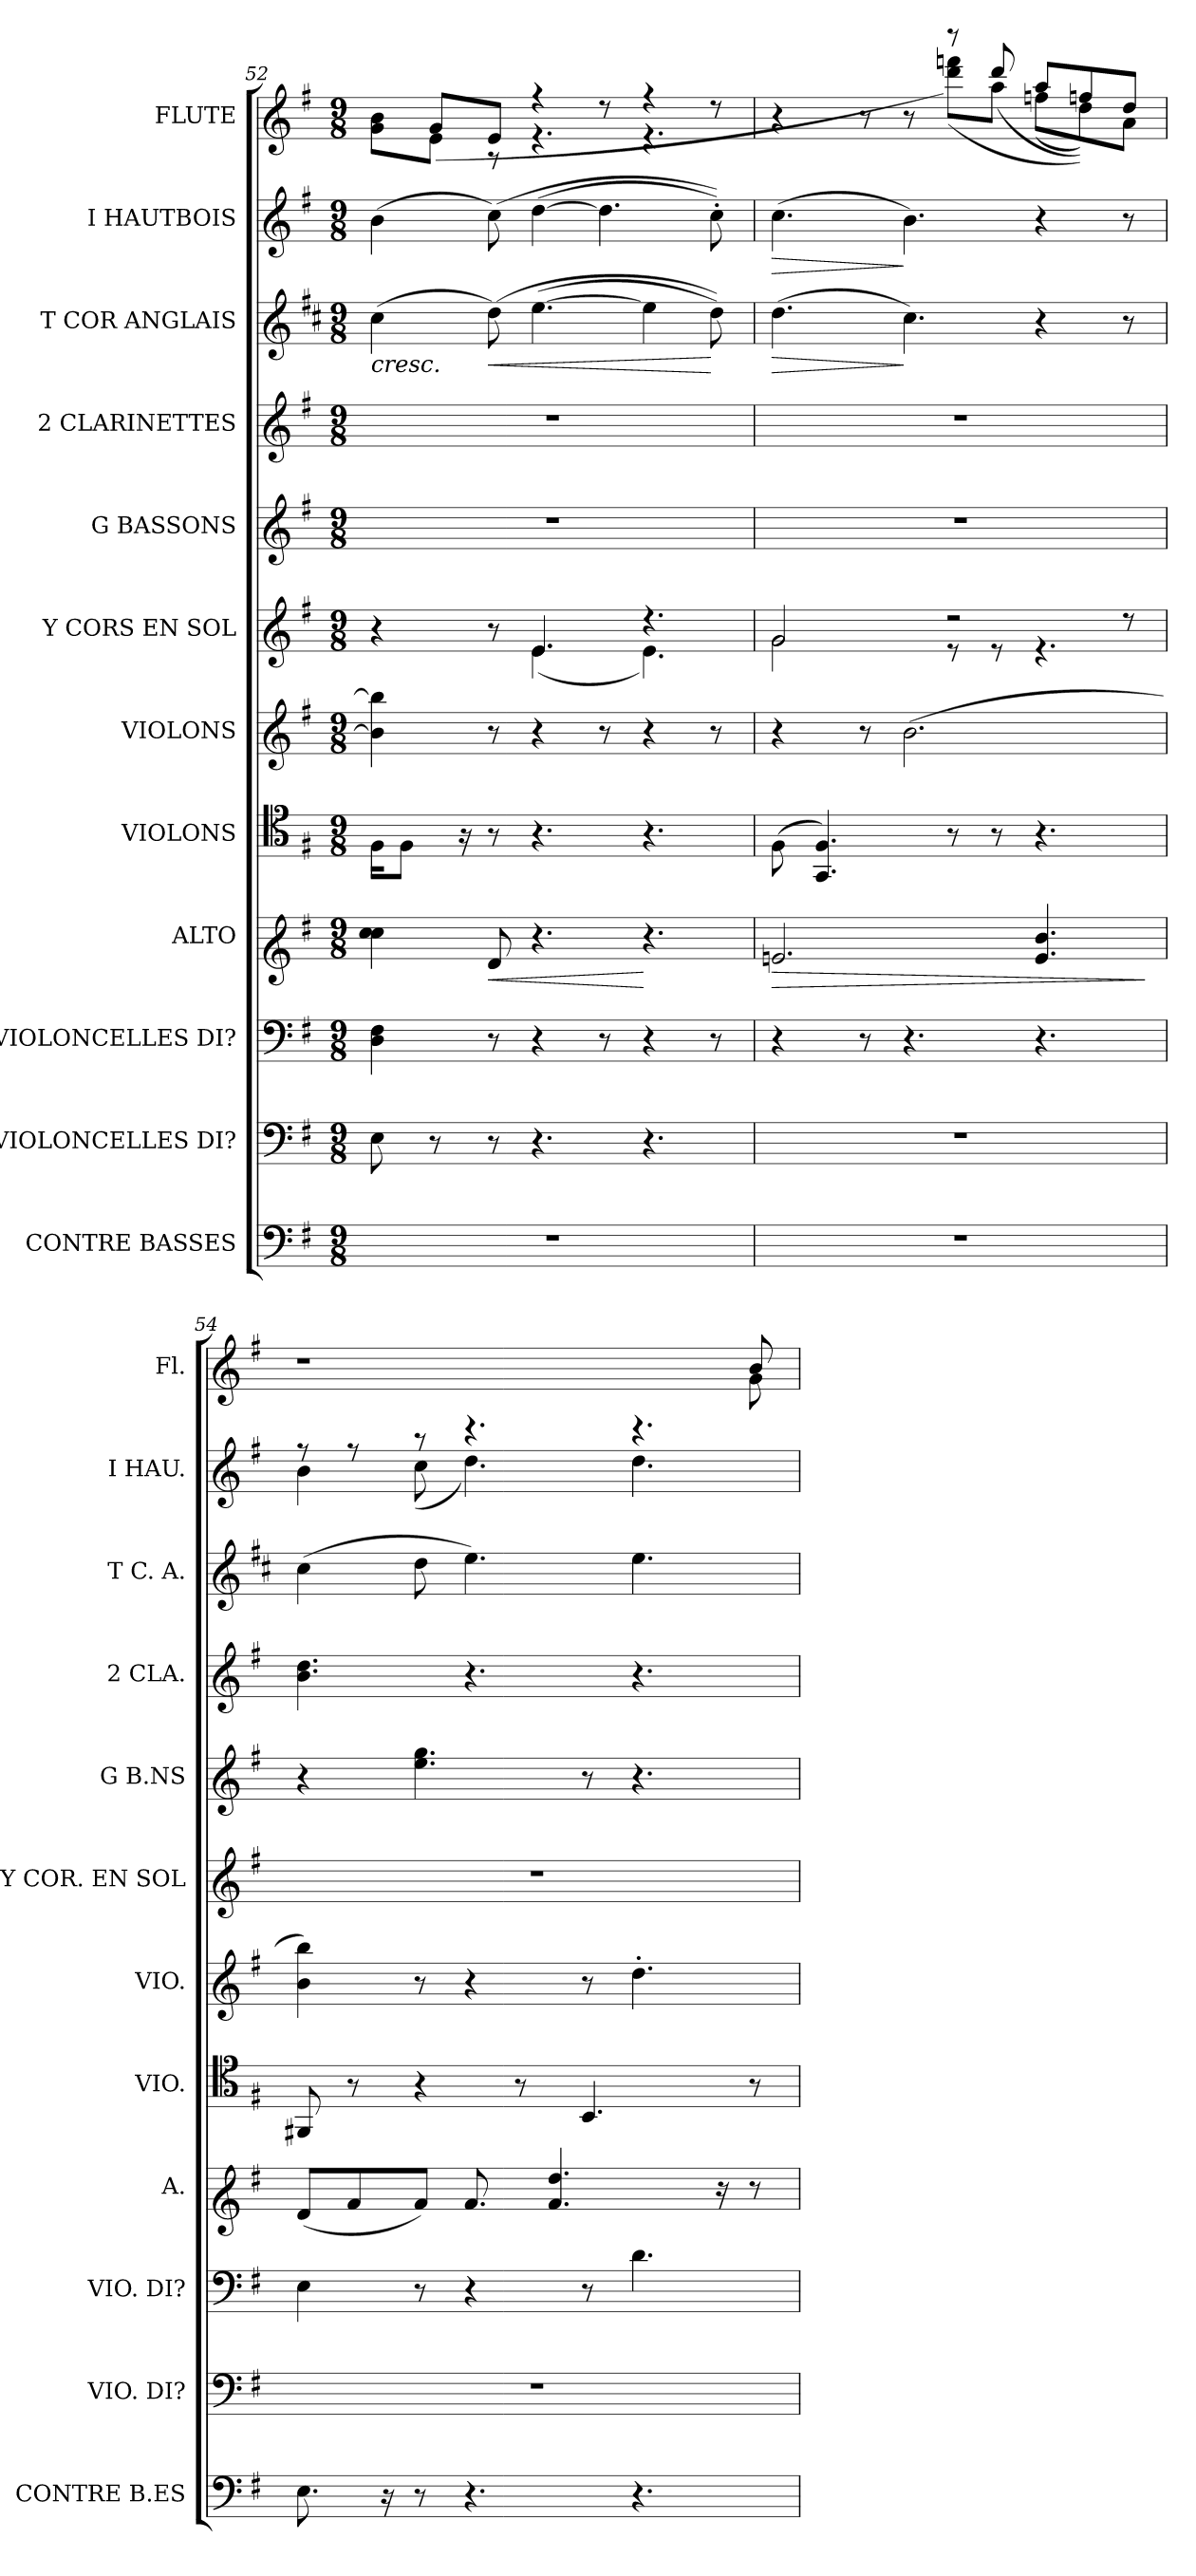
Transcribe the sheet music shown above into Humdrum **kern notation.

**kern	**kern	**kern	**kern	**dynam	**kern	**kern	**kern	**kern	**kern	**kern	**dynam	**kern	**dynam	**kern
*part12	*part11	*part10	*part9	*part9	*part8	*part7	*part6	*part5	*part4	*part3	*part3	*part2	*part2	*part1
*staff12	*staff11	*staff10	*staff9	*staff9	*staff8	*staff7	*staff6	*staff5	*staff4	*staff3	*staff3	*staff2	*staff2	*staff1
*I"CONTRE BASSES	*I"VIOLONCELLES DI?	*I"VIOLONCELLES DI?	*I"ALTO	*	*I"VIOLONS	*I"VIOLONS	*I"Y CORS EN SOL	*I"G BASSONS	*I"2 CLARINETTES	*I"T COR ANGLAIS	*	*I"I HAUTBOIS	*	*I"FLUTE
*I'CONTRE B.ES	*I'VIO. DI?	*I'VIO. DI?	*I'A.	*	*I'VIO.	*I'VIO.	*I'Y COR. EN SOL	*I'G B.NS	*I'2 CLA.	*I'T C. A.	*	*I'I HAU.	*	*I'Fl.
*clefF4	*clefF4	*clefF4	*clefG1	*	*clefC4	*clefG2	*clefG2	*clefG2	*clefG2	*clefG2	*	*clefG2	*	*clefG2
*	*	*	*	*	*	*	*	*	*	*ITrd4c7	*	*	*	*
*k[f#]	*k[f#]	*k[f#]	*k[f#]	*	*k[f#]	*k[f#]	*k[f#]	*k[f#]	*k[f#]	*k[f#]	*	*k[f#]	*	*k[f#]
*G:	*G:	*G:	*G:	*	*G:	*G:	*G:	*G:	*G:	*G:	*	*G:	*	*G:
*M9/8	*M9/8	*M9/8	*M9/8	*	*M9/8	*M9/8	*M9/8	*M9/8	*M9/8	*M9/8	*	*M9/8	*	*M9/8
=52	=52	=52	=52	=52	=52	=52	=52	=52	=52	=52	=52	=52	=52	=52
!LO:N:vis=1	!	!	!	!	!	!	!	!LO:N:vis=1	!LO:N:vis=1	!	!LO:HP:b	!	!	!
*	*	*	*	*	*	*	*^	*	*	*	*	*	*	*^
8%9r	8Ei\	4Di\ 4F#i	4eei\ 4eei	.	16F#i\KL	4bi\] 4bbi]	4r	4.ryy	8%9r	8%9r	(4f#i\	<	(4bi\	.	8ryy	8gi\ 8biL
.	.	.	.	.	8F#i\J	.	.	.	.	.	.	.	.	.	.	.
.	8r	.	.	.	.	.	.	.	.	.	.	.	.	.	8gi/L	(8ei\J
.	.	.	.	.	16r	.	.	.	.	.	.	.	.	.	.	.
!	!	!	!	!LO:HP:b	!	!	!	!	!	!	!	!LO:HP:b	!	!	!	!
.	8r	8r	8f#i/	<	8r	8r	8r	.	.	.	(8gi\)	<	(8cci\)	.	8ei/J	8r
.	4.r	4r	4.r	.	4.r	4r	4.ei/	(4.ei\	.	.	([>4.ai\	.	([>4ddi\	.	4r	4.r
.	.	8r	.	.	.	8r	.	.	.	.	.	.	4.ddi\]	.	8r	.
.	4.r	4r	4.r	[	4.r	4r	4.r	4.ei\)	.	.	4ai\]	.	.	.	4r	4.r
.	.	8r	.	.	.	8r	.	.	.	.	8gi\))	[ [	8cc'i\))	.	8r	.
=53	=53	=53	=53	=53	=53	=53	=53	=53	=53	=53	=53	=53	=53	=53	=53	=53
!LO:N:vis=1	!LO:N:vis=1	!	!	!LO:HP:b	!	!	!	!	!LO:N:vis=1	!LO:N:vis=1	!	!LO:HP:b	!	!LO:HP:b	!	!
8%9r	8%9r	4r	2.gni/	>	(8F#i\	4r	2gi/	2gi\	8%9r	8%9r	(4.gi\	>	(4.cci\	>	4r	4.ryy
.	.	.	.	.	4.GGi/ 4.F#i)	.	.	.	.	.	.	.	.	.	.	.
.	.	8r	.	.	.	8r	.	.	.	.	.	.	.	.	8r	.
.	.	4.r	.	.	.	(2.bi\	.	.	.	.	4.f#i\)	]	4.bi\)	]	8r	8ryy
.	.	.	.	.	8r	.	2r	8r	.	.	.	.	.	.	8r	(8dddi\ 8fffniL)
.	.	.	.	.	8r	.	.	8r	.	.	.	.	.	.	8dddi/	(8aai\J
.	.	4.r	4.gi/ 4.ddi	.	4.r	.	.	4.r	.	.	4r	.	4r	.	8aai/L	(8ffni\L
.	.	.	.	.	.	.	.	.	.	.	.	.	.	.	8ffni/	8ddi\)))
.	.	.	.	.	.	.	8r	.	.	.	8r	.	8r	.	8ddi/J	8ai\J
*	*	*	*	*	*	*	*v	*v	*	*	*	*	*	*	*v	*v
.	.	.	.	]	.	.	.	.	.	.	.	.	.	.
=54	=54	=54	=54	=54	=54	=54	=54	=54	=54	=54	=54	=54	=54	=54
!	!LO:N:vis=1	!	!	!	!	!	!LO:N:vis=1	!	!	!	!	!	!	!
*	*	*	*	*	*	*	*	*	*	*	*	*^	*	*^
8.Ei\	8%9r	4Ei\	(8f#i/L	.	8FF#Xi/	4bi\ 4bbi)	8%9r	4r	4.bi\ 4.ddi	(4f#i\	.	8r	4bi\	.	1r	4.ryy
.	.	.	8ai/	.	8r	.	.	.	.	.	.	8r	.	.	.	.
16r	.	.	.	.	.	.	.	.	.	.	.	.	.	.	.	.
8r	.	8r	8ai/J)	.	4r	8r	.	4.eei\ 4.ggi	.	8gi\	.	8r	(8cci\	.	.	.
4.r	.	4r	8.ai/	.	.	4r	.	.	4.r	4.ai\)	.	4.r	4.ddi\)	.	.	4.ryy
.	.	.	.	.	8r	.	.	.	.	.	.	.	.	.	.	.
.	.	.	4.ai/ 4.ff#i	.	.	.	.	.	.	.	.	.	.	.	.	.
.	.	8r	.	.	4.BBi/	8r	.	8r	.	.	.	.	.	.	.	.
4.r	.	4.di\	.	.	.	4.dd'i\	.	4.r	4.r	4.ai\	.	4.r	4.ddi\	.	.	8ryy
.	.	.	.	.	.	.	.	.	.	.	.	.	.	.	.	8ryy
.	.	.	16r	.	.	.	.	.	.	.	.	.	.	.	.	.
.	.	.	8r	.	8r	.	.	.	.	.	.	.	.	.	8bi/	8gi\
*	*	*	*	*	*	*	*	*	*	*	*	*v	*v	*	*	*
*	*	*	*	*	*	*	*	*	*	*	*	*	*	*v	*v
=	=	=	=	=	=	=	=	=	=	=	=	=	=	=
*-	*-	*-	*-	*-	*-	*-	*-	*-	*-	*-	*-	*-	*-	*-
